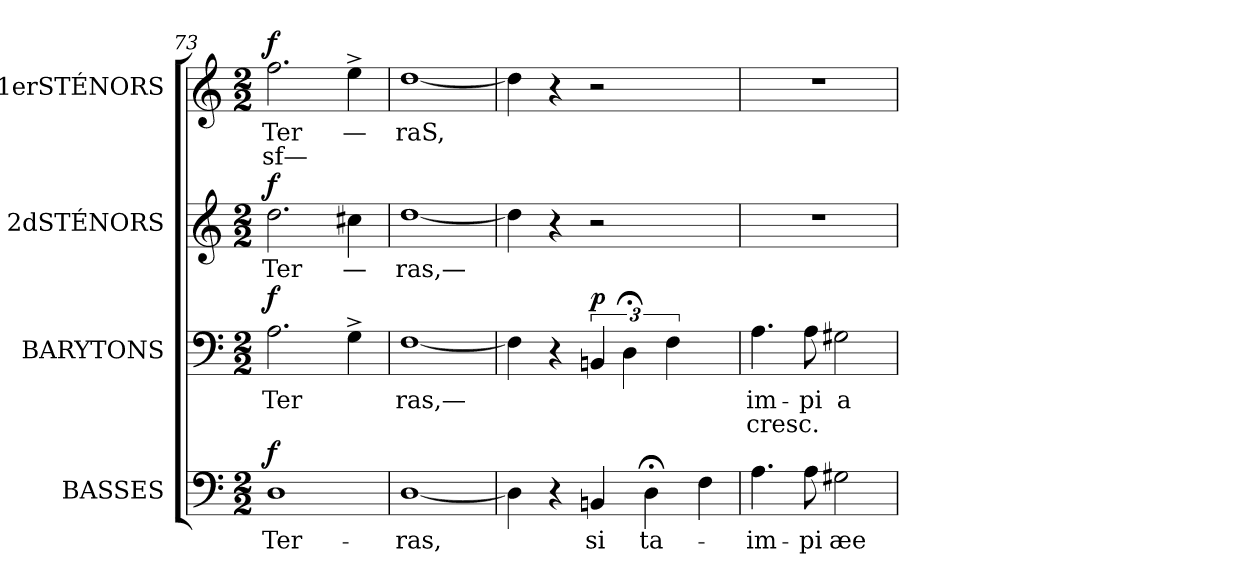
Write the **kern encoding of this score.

**kern	**text	**dynam	**kern	**text	**text	**dynam	**kern	**text	**dynam	**kern	**text	**text	**dynam
*part4	*part4	*part4	*part3	*part3	*part3	*part3	*part2	*part2	*part2	*part1	*part1	*part1	*part1
*staff4	*staff4	*staff4	*staff3	*staff3	*staff3	*staff3	*staff2	*staff2	*staff2	*staff1	*staff1	*staff1	*staff1
*I"BASSES	*	*	*I"BARYTONS	*	*	*	*I"2dSTÉNORS	*	*	*I"1erSTÉNORS	*	*	*
*clefF4	*	*	*clefF4	*	*	*	*clefG2	*	*	*clefG2	*	*	*
*k[]	*	*	*k[]	*	*	*	*k[]	*	*	*k[]	*	*	*
*M2/2	*	*	*M2/2	*	*	*	*M2/2	*	*	*M2/2	*	*	*
=73	=73	=73	=73	=73	=73	=73	=73	=73	=73	=73	=73	=73	=73
!	!	!LO:DY:a	!	!	!	!LO:DY:a	!	!	!LO:DY:a	!	!	!	!LO:DY:a
1Di/	Ter-	f	2.Ai\	Ter	.	f	2.ddi\	Ter	f	2.ffi\	Ter	sf—	f
.	.	.	4G^>i\	.	.	.	4cc#Xi\	—	.	4ee^>i\	—	.	.
=74	=74	=74	=74	=74	=74	=74	=74	=74	=74	=74	=74	=74	=74
[1Di/	ras,	.	[1Fi/	ras,—	.	.	[1ddi/	ras,—	.	[1ddi/	raS,	.	.
=75	=75	=75	=75	=75	=75	=75	=75	=75	=75	=75	=75	=75	=75
4Di\]	.	.	4Fi\]	.	.	.	4ddi\]	.	.	4ddi\]	.	.	.
4r	.	.	4r	.	.	.	4r	.	.	4r	.	.	.
!	!	!	!	!	!	!LO:DY:a	!	!	!	!	!	!	!
4BBni/	si	.	6BBni/	.	.	p	2r	.	.	2r	.	.	.
.	.	.	6D;i\	.	.	.	.	.	.	.	.	.	.
4D;i\	ta-	.	.	.	.	.	.	.	.	.	.	.	.
.	.	.	6Fi\	.	.	.	.	.	.	.	.	.	.
4Fj\	.	.	4ryy	.	.	.	4ryy	.	.	4ryy	.	.	.
!!LO:LB:g=z
=76	=76	=76	=76	=76	=76	=76	=76	=76	=76	=76	=76	=76	=76
4.Ai\	im-	.	4.Ai\	im-	cresc.	.	1r	.	.	1r	.	.	.
8Ai\	pi	.	8Ai\	pi	.	.	.	.	.	.	.	.	.
2G#Xi\	æe	.	2G#Xi\	a	.	.	.	.	.	.	.	.	.
=	=	=	=	=	=	=	=	=	=	=	=	=	=
*-	*-	*-	*-	*-	*-	*-	*-	*-	*-	*-	*-	*-	*-
